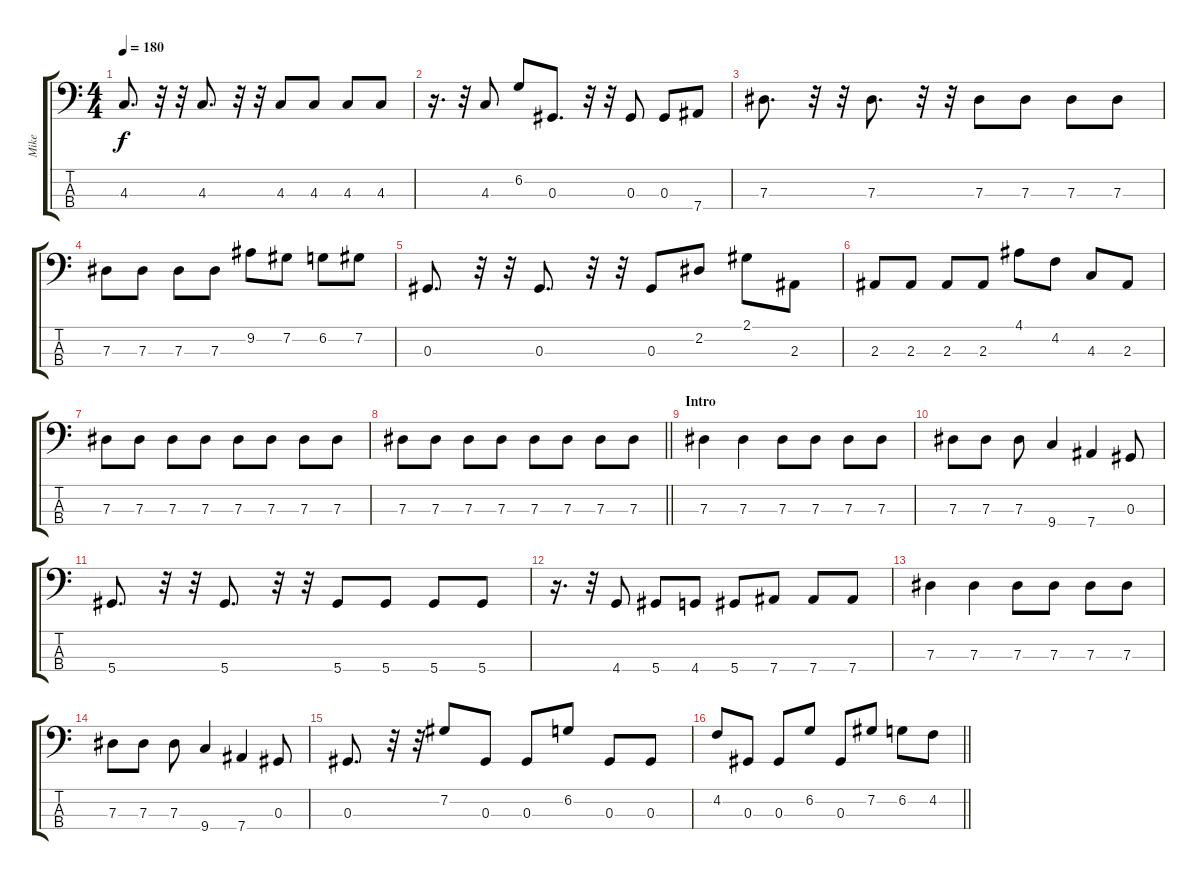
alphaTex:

\track ("Mike" "Mike") {instrument electricbasspick}
\staff {score tabs}
\tuning (Gb2 Db2 Ab1 Eb1) {hide}
\ts (4 4)
\tempo 180
\clef f4
\ks c
4.3.8{d dy f} r.32 r.32 4.3.8{d} r.32 r.32 4.3.8 4.3.8 4.3.8 4.3.8 |
r.16{d} r.32 4.3.8 6.2.8 0.3.8{d} r.32 r.32 0.3.8 0.3.8 7.4.8 |
7.3.8{d} r.32 r.32 7.3.8{d} r.32 r.32 7.3.8 7.3.8 7.3.8 7.3.8 |
7.3.8 7.3.8 7.3.8 7.3.8 9.2.8 7.2.8 6.2.8 7.2.8 |
0.3.8{d} r.32 r.32 0.3.8{d} r.32 r.32 0.3.8 2.2.8 2.1.8 2.3.8 |
2.3.8 2.3.8 2.3.8 2.3.8 4.1.8 4.2.8 4.3.8 2.3.8 |
7.3.8 7.3.8 7.3.8 7.3.8 7.3.8 7.3.8 7.3.8 7.3.8 |
\barLineRight lightlight
7.3.8 7.3.8 7.3.8 7.3.8 7.3.8 7.3.8 7.3.8 7.3.8 |
\section ("" "Intro")
7.3.4 7.3.4 7.3.8 7.3.8 7.3.8 7.3.8 |
7.3.8 7.3.8 7.3.8 9.4.4 7.4.4 0.3.8 |
5.4.8{d} r.32 r.32 5.4.8{d} r.32 r.32 5.4.8 5.4.8 5.4.8 5.4.8 |
r.16{d} r.32 4.4.8 5.4.8 4.4.8 5.4.8 7.4.8 7.4.8 7.4.8 |
7.3.4 7.3.4 7.3.8 7.3.8 7.3.8 7.3.8 |
7.3.8 7.3.8 7.3.8 9.4.4 7.4.4 0.3.8 |
0.3.8{d} r.32 r.32 7.2.8 0.3.8 0.3.8 6.2.8 0.3.8 0.3.8 |
\barLineRight lightlight
4.2.8 0.3.8 0.3.8 6.2.8 0.3.8 7.2.8 6.2.8 4.2.8
